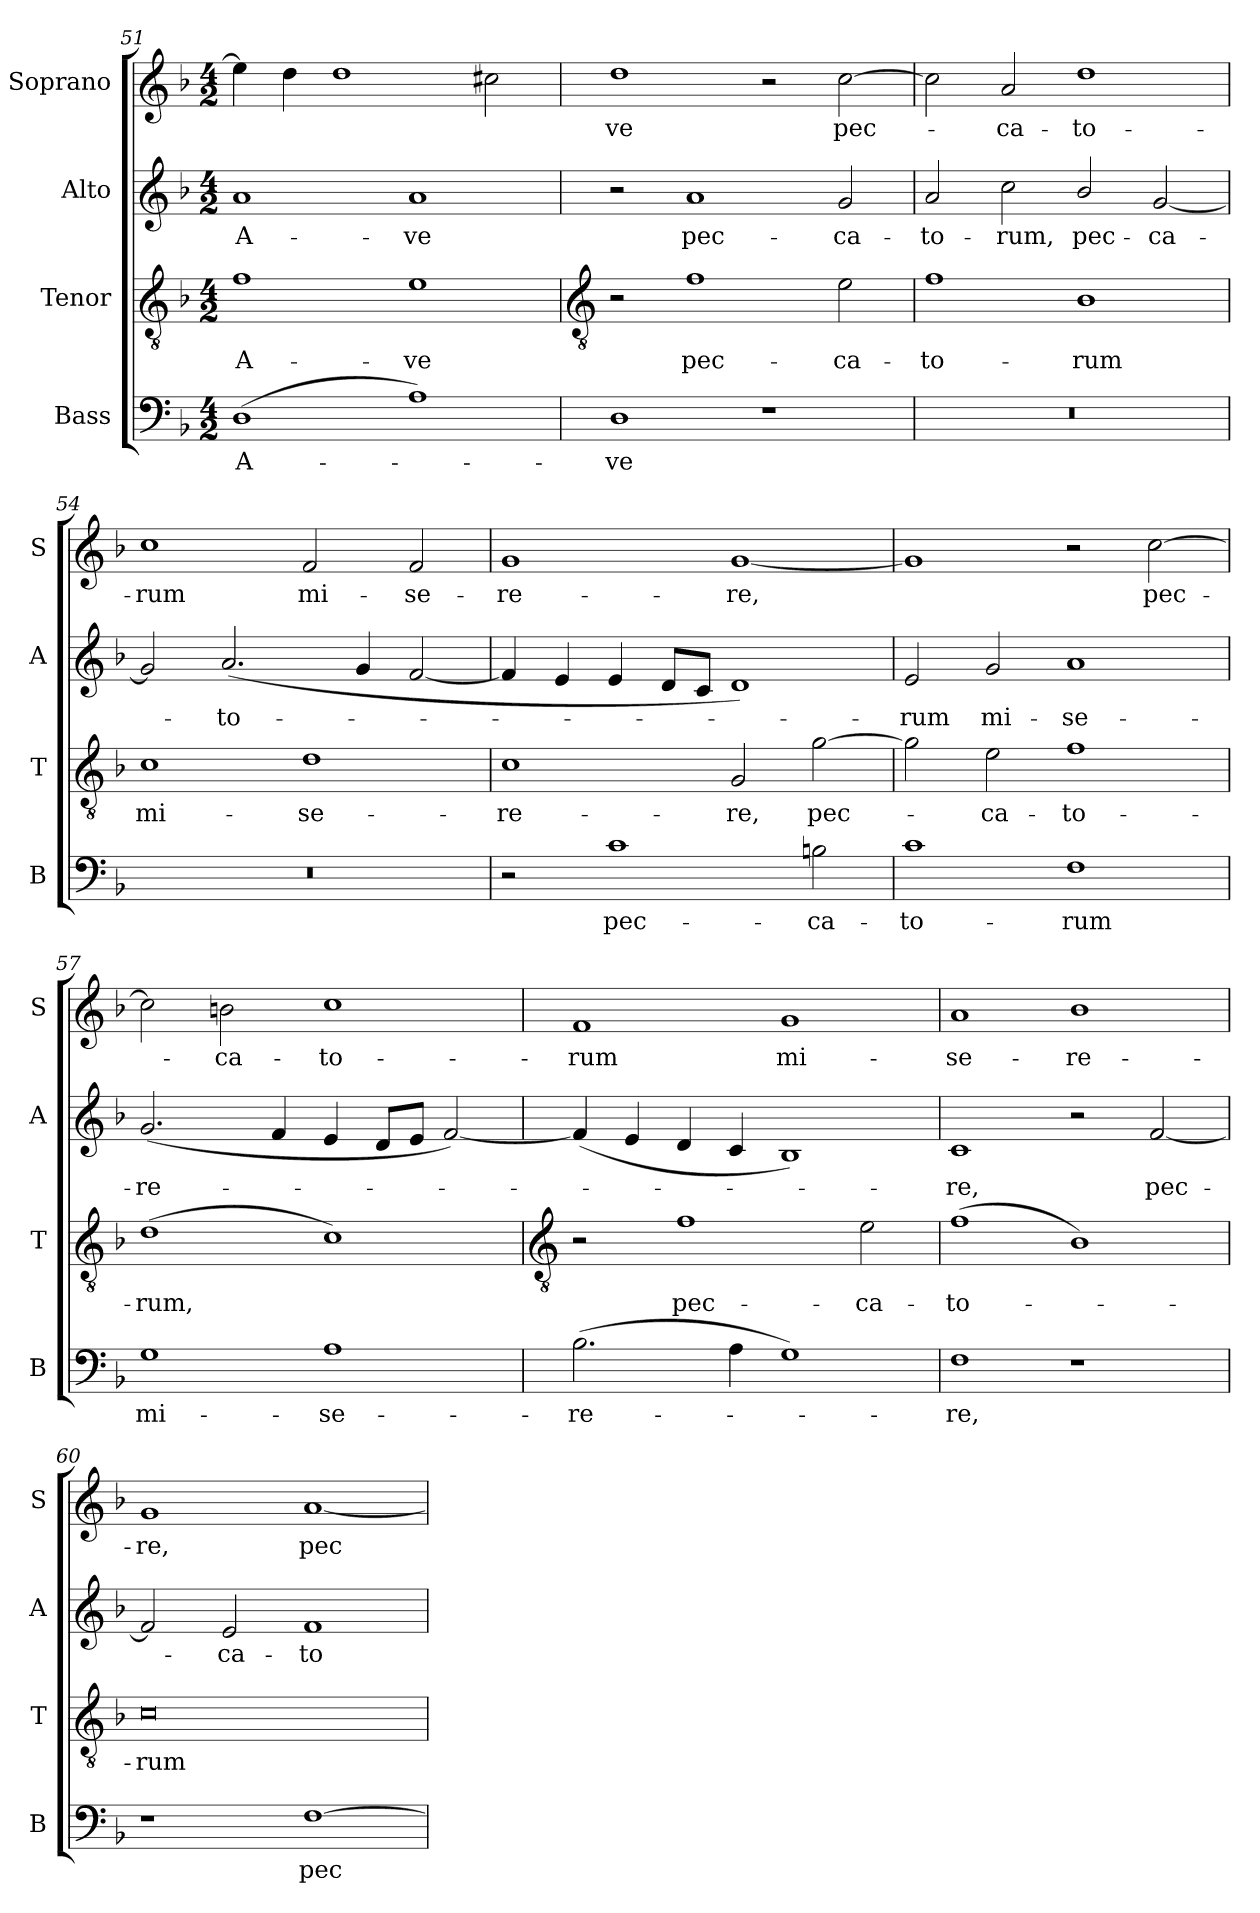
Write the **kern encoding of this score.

**kern	**text	**kern	**text	**kern	**text	**kern	**text
*part4	*part4	*part3	*part3	*part2	*part2	*part1	*part1
*staff4	*staff4	*staff3	*staff3	*staff2	*staff2	*staff1	*staff1
*I"Bass	*	*I"Tenor	*	*I"Alto	*	*I"Soprano	*
*I'B	*	*I'T	*	*I'A	*	*I'S	*
*clefF4	*	*clefGv2	*	*clefG2	*	*clefG2	*
*k[b-]	*	*k[b-]	*	*k[b-]	*	*k[b-]	*
*F:	*	*F:	*	*F:	*	*F:	*
*M4/2	*	*M4/2	*	*M4/2	*	*M4/2	*
=51	=51	=51	=51	=51	=51	=51	=51
!	!LO:LY:b	!	!LO:LY:b	!	!LO:LY:b	!	!
(>1D	A-	1f	A-	1a	A-	4ee]	.
.	.	.	.	.	.	4dd	.
.	.	.	.	.	.	1dd	.
!	!	!	!LO:LY:b	!	!LO:LY:b	!	!
1A)	.	1e	-ve	1a	-ve	.	.
.	.	.	.	.	.	2cc#X	.
!!LO:LB:g=z
=52	=52	=52	=52	=52	=52	=52	=52
*	*	*clefGv2	*	*	*	*	*
!	!LO:LY:b	!	!	!	!	!	!LO:LY:b
1D	ve	2r	.	2r	.	1dd	ve
!	!	!	!LO:LY:b	!	!LO:LY:b	!	!
.	.	1f	pec-	1a	pec-	.	.
1r	.	.	.	.	.	2r	.
!	!	!	!LO:LY:b	!	!LO:LY:b	!	!LO:LY:b
.	.	2e	-ca-	2g	-ca-	[2cc	pec-
=53	=53	=53	=53	=53	=53	=53	=53
!	!	!	!LO:LY:b	!	!LO:LY:b	!	!
0r	.	1f	-to-	2a	-to-	2cc]	.
!	!	!	!	!	!LO:LY:b	!	!LO:LY:b
.	.	.	.	2cc	-rum,	2a	ca-
!	!	!	!LO:LY:b	!	!LO:LY:b	!	!LO:LY:b
.	.	1B-	-rum	2b-/	pec-	1dd	-to-
!	!	!	!	!	!LO:LY:b	!	!
.	.	.	.	[2g	-ca-	.	.
=54	=54	=54	=54	=54	=54	=54	=54
!	!	!	!LO:LY:b	!	!	!	!LO:LY:b
0r	.	1c	mi-	2g]	.	1cc	-rum
!	!	!	!	!	!LO:LY:b	!	!
.	.	.	.	(<2.a	to-	.	.
!	!	!	!LO:LY:b	!	!	!	!LO:LY:b
.	.	1d	-se-	.	.	2f	mi-
.	.	.	.	4g	.	.	.
!	!	!	!	!	!	!	!LO:LY:b
.	.	.	.	[2f	.	2f	-se-
=55	=55	=55	=55	=55	=55	=55	=55
!	!	!	!LO:LY:b	!	!	!	!LO:LY:b
2r	.	1c	-re-	4f]	.	1g	-re-
.	.	.	.	4e	.	.	.
!	!LO:LY:b	!	!	!	!	!	!
1c	pec-	.	.	4e	.	.	.
.	.	.	.	8dL	.	.	.
.	.	.	.	8cJ	.	.	.
!	!	!	!LO:LY:b	!	!	!	!LO:LY:b
.	.	2G	-re,	1d)	.	[1g	-re,
!	!LO:LY:b	!	!LO:LY:b	!	!	!	!
2Bn	-ca-	[2g	pec-	.	.	.	.
=56	=56	=56	=56	=56	=56	=56	=56
!	!LO:LY:b	!	!	!	!LO:LY:b	!	!
1c	-to-	2g]	.	2e	rum	1g]	.
!	!	!	!LO:LY:b	!	!LO:LY:b	!	!
.	.	2e	ca-	2g	mi-	.	.
!	!LO:LY:b	!	!LO:LY:b	!	!LO:LY:b	!	!
1F	-rum	1f	-to-	1a	-se-	2r	.
!	!	!	!	!	!	!	!LO:LY:b
.	.	.	.	.	.	[2cc	pec-
=57	=57	=57	=57	=57	=57	=57	=57
!	!LO:LY:b	!	!LO:LY:b	!	!LO:LY:b	!	!
1G	mi-	(>1d	-rum,	(<2.g	-re-	2cc]	.
!	!	!	!	!	!	!	!LO:LY:b
.	.	.	.	.	.	2bn	ca-
.	.	.	.	4f	.	.	.
!	!LO:LY:b	!	!	!	!	!	!LO:LY:b
1A	-se-	1c)	.	4e	.	1cc	-to-
.	.	.	.	8dL	.	.	.
.	.	.	.	8eJ	.	.	.
.	.	.	.	[2f)	.	.	.
!!LO:LB:g=z
=58	=58	=58	=58	=58	=58	=58	=58
*	*	*clefGv2	*	*	*	*	*
!	!LO:LY:b	!	!	!	!	!	!LO:LY:b
(>2.B-	-re-	2r	.	(<4f]	.	1f	-rum
.	.	.	.	4e	.	.	.
!	!	!	!LO:LY:b	!	!	!	!
.	.	1f	pec-	4d	.	.	.
4A	.	.	.	4c	.	.	.
!	!	!	!	!	!	!	!LO:LY:b
1G)	.	.	.	1B-)	.	1g	mi-
!	!	!	!LO:LY:b	!	!	!	!
.	.	2e	-ca-	.	.	.	.
=59	=59	=59	=59	=59	=59	=59	=59
!	!LO:LY:b	!	!LO:LY:b	!	!LO:LY:b	!	!LO:LY:b
1F	re,	(>1f	-to-	1c	re,	1a	-se-
!	!	!	!	!	!	!	!LO:LY:b
1r	.	1B-)	.	2r	.	1b-	-re-
!	!	!	!	!	!LO:LY:b	!	!
.	.	.	.	[2f	pec-	.	.
=60	=60	=60	=60	=60	=60	=60	=60
!	!	!	!LO:LY:b	!	!	!	!LO:LY:b
1r	.	0c	rum	2f]	.	1g	-re,
!	!	!	!	!	!LO:LY:b	!	!
.	.	.	.	2e	ca-	.	.
!	!LO:LY:b	!	!	!	!LO:LY:b	!	!LO:LY:b
[1F	pec-	.	.	1f	-to-	[1a	pec-
=	=	=	=	=	=	=	=
*-	*-	*-	*-	*-	*-	*-	*-
